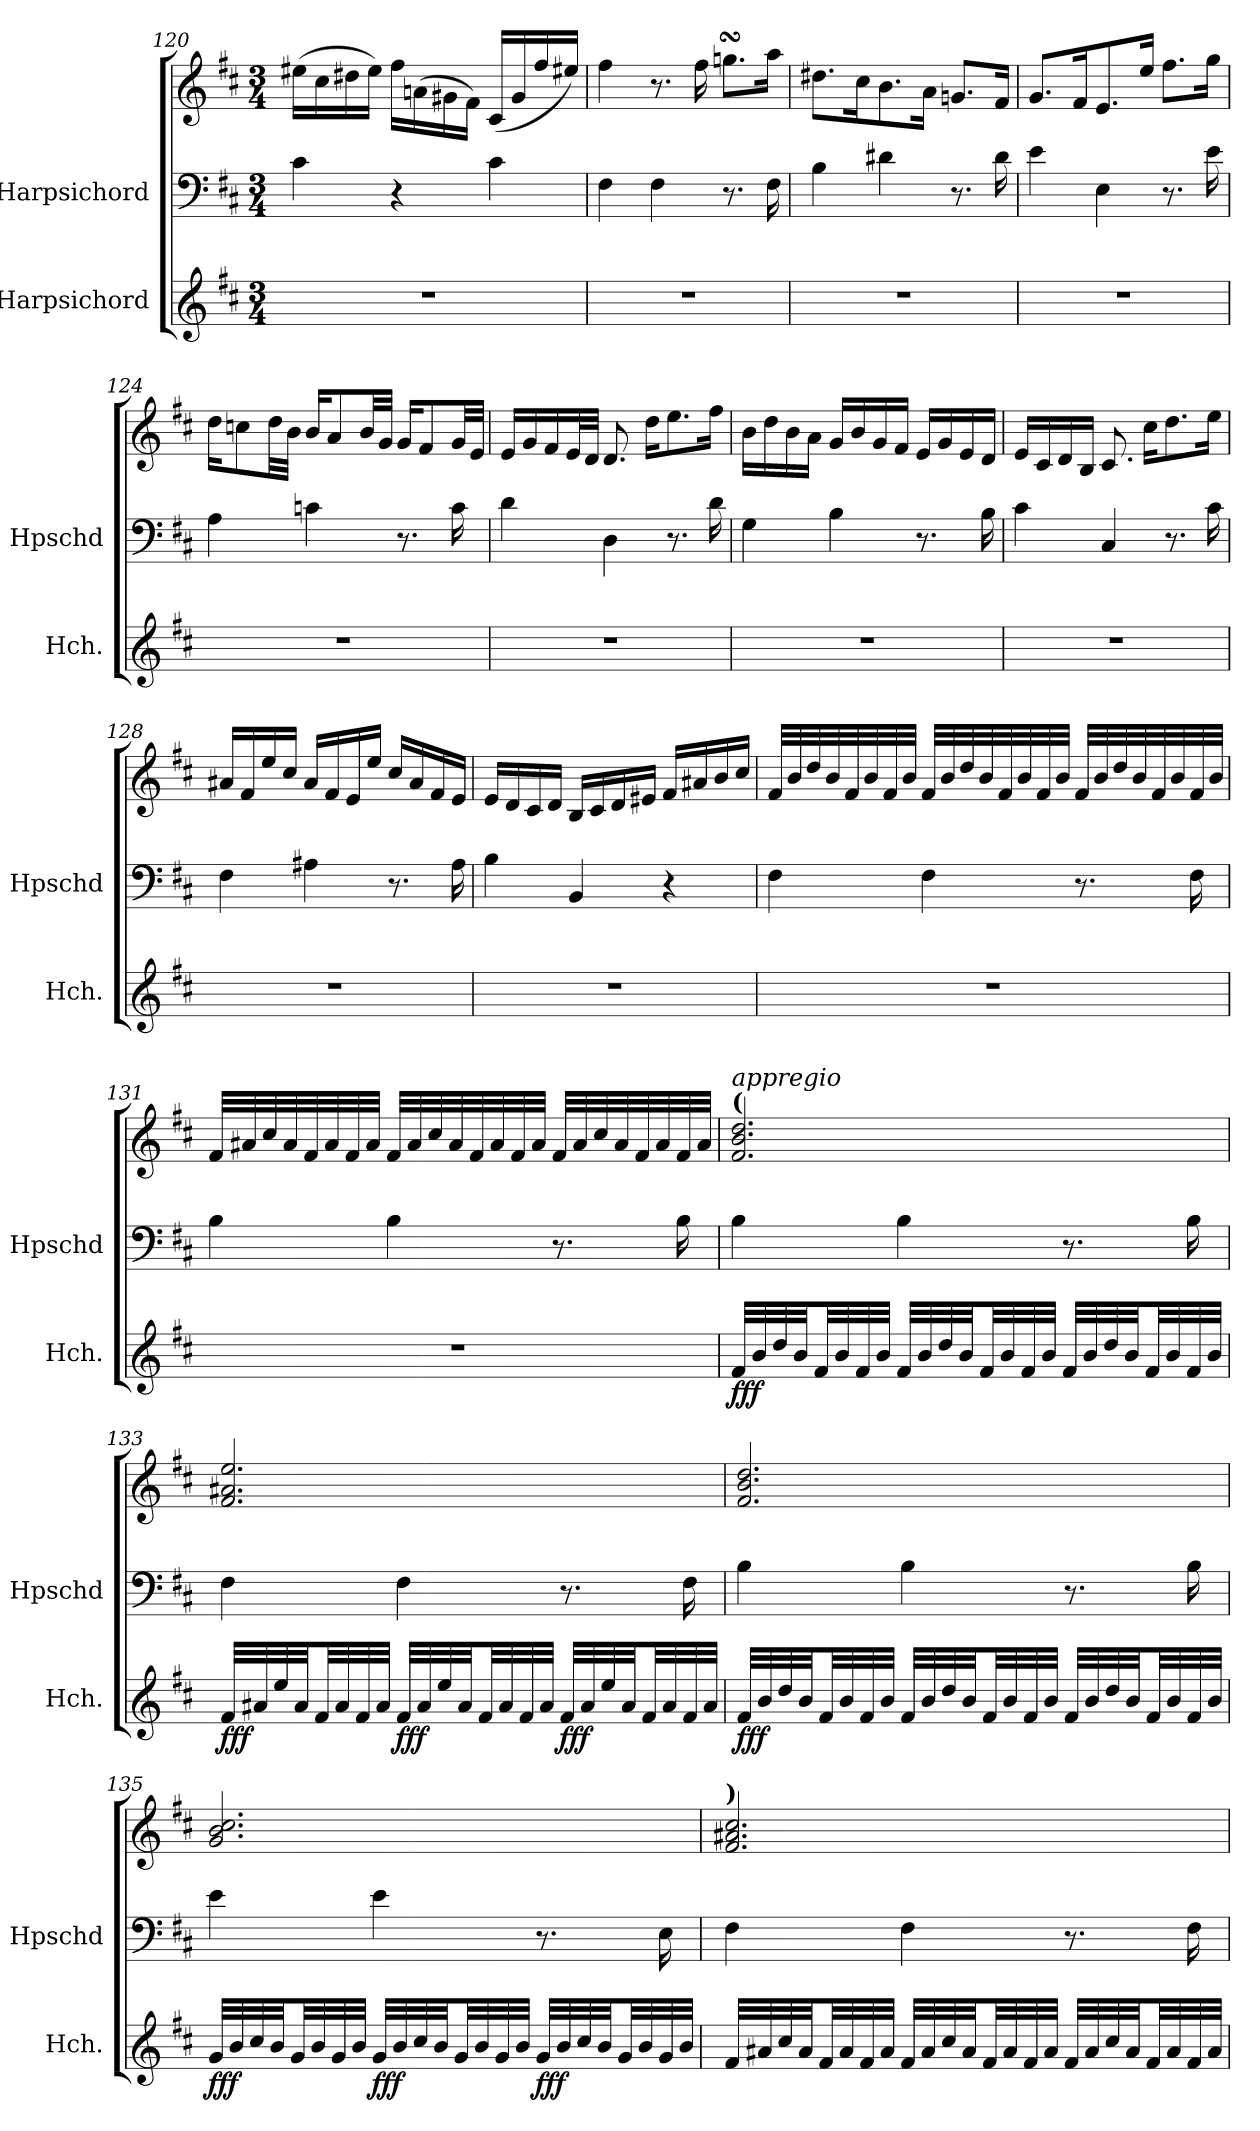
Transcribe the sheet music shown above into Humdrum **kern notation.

**kern	**dynam	**kern	**kern
*part2	*part2	*part1	*part1
*staff3	*staff3	*staff2	*staff1
*I"Harpsichord	*	*I"Harpsichord	*
*I'Hch.	*	*I'Hpschd	*
*clefG2	*	*clefF4	*clefG2
*k[f#c#]	*	*k[f#c#]	*k[f#c#]
*M3/4	*	*M3/4	*M3/4
=120	=120	=120	=120
2.r	.	4c#\	(16ee#X\LL
.	.	.	16cc#\
.	.	.	16dd#X\
.	.	.	16ee#\JJ)
.	.	4r	16ff#\LL
.	.	.	(16an\
.	.	.	16g#X\
.	.	.	16f#\JJ)
.	.	4c#\	(16c#/LL
.	.	.	16g#/
.	.	.	16ff#/
.	.	.	16ee#X/JJ)
!!LO:PB:g=z
=121	=121	=121	=121
2.r	.	4F#\	4ff#\
.	.	4F#\	8.r
.	.	.	16ff#\
.	.	8.r	8.ggnsSSs\L
.	.	16F#\	16aa\Jk
=122	=122	=122	=122
2.r	.	4B\	8.dd#X\L
.	.	.	16cc#\K
.	.	4d#X\	8.b\
.	.	.	16a\Jk
.	.	8.r	8.gn/L
.	.	16d#\	16f#/Jk
=123	=123	=123	=123
2.r	.	4e\	8.g/L
.	.	.	16f#/K
.	.	4E\	8.e/
.	.	.	16ee/Jk
.	.	8.r	8.ff#\L
.	.	16e\	16gg\Jk
=124	=124	=124	=124
2.r	.	4A\	16dd\KL
.	.	.	8ccn\
.	.	.	32dd\LL
.	.	.	32b\JJJ
.	.	4cn\	16b/KL
.	.	.	8a/
.	.	.	32b/LL
.	.	.	32g/JJJ
.	.	8.r	16g/KL
.	.	.	8f#/
.	.	16c\	32g/LL
.	.	.	32e/JJJ
=125	=125	=125	=125
2.r	.	4d\	16e/LL
.	.	.	16g/
.	.	.	16f#/
.	.	.	32e/L
.	.	.	32d/JJJ
.	.	4D\	8.d/
.	.	.	16dd\KL
.	.	8.r	8.ee\
.	.	16d\	16ff#\Jk
!!LO:PB:g=z
=126	=126	=126	=126
2.r	.	4G\	16b\LL
.	.	.	16dd\
.	.	.	16b\
.	.	.	16a\JJ
.	.	4B\	16g/LL
.	.	.	16b/
.	.	.	16g/
.	.	.	16f#/JJ
.	.	8.r	16e/LL
.	.	.	16g/
.	.	.	16e/
.	.	16B\	16d/JJ
=127	=127	=127	=127
2.r	.	4c#\	16e/LL
.	.	.	16c#/
.	.	.	16d/
.	.	.	16B/JJ
.	.	4C#/	8.c#/
.	.	.	16cc#\KL
.	.	8.r	8.dd\
.	.	16c#\	16ee\Jk
=128	=128	=128	=128
2.r	.	4F#\	16a#X/LL
.	.	.	16f#/
.	.	.	16ee/
.	.	.	16cc#/JJ
.	.	4A#X\	16a#/LL
.	.	.	16f#/
.	.	.	16e/
.	.	.	16ee/JJ
.	.	8.r	16cc#/LL
.	.	.	16a#/
.	.	.	16f#/
.	.	16A#\	16e/JJ
=129	=129	=129	=129
2.r	.	4B\	16e/LL
.	.	.	16d/
.	.	.	16c#/
.	.	.	16d/JJ
.	.	4BB/	16B/LL
.	.	.	16c#/
.	.	.	16d/
.	.	.	16e#X/JJ
.	.	4r	16f#/LL
.	.	.	16a#X/
.	.	.	16b/
.	.	.	16cc#/JJ
!!LO:PB:g=z
=130	=130	=130	=130
2.r	.	4F#\	32f#/LLL
.	.	.	32b/
.	.	.	32dd/
.	.	.	32b/
.	.	.	32f#/
.	.	.	32b/
.	.	.	32f#/
.	.	.	32b/JJJ
.	.	4F#\	32f#/LLL
.	.	.	32b/
.	.	.	32dd/
.	.	.	32b/
.	.	.	32f#/
.	.	.	32b/
.	.	.	32f#/
.	.	.	32b/JJJ
.	.	8.r	32f#/LLL
.	.	.	32b/
.	.	.	32dd/
.	.	.	32b/
.	.	.	32f#/
.	.	.	32b/
.	.	16F#\	32f#/
.	.	.	32b/JJJ
=131	=131	=131	=131
2.r	.	4B\	32f#/LLL
.	.	.	32a#X/
.	.	.	32cc#/
.	.	.	32a#/
.	.	.	32f#/
.	.	.	32a#/
.	.	.	32f#/
.	.	.	32a#/JJJ
.	.	4B\	32f#/LLL
.	.	.	32a#/
.	.	.	32cc#/
.	.	.	32a#/
.	.	.	32f#/
.	.	.	32a#/
.	.	.	32f#/
.	.	.	32a#/JJJ
.	.	8.r	32f#/LLL
.	.	.	32a#/
.	.	.	32cc#/
.	.	.	32a#/
.	.	.	32f#/
.	.	.	32a#/
.	.	16B\	32f#/
.	.	.	32a#/JJJ
!!LO:PB:g=z
=132	=132	=132	=132
!	!	!	!LO:TX:a:B:t=(
!	!	!	!LO:TX:a:i:t=appregio
!	!LO:DY:b	!	!
32f#/LLL	fff	4B\	2.f#/ 2.b/ 2.dd/
32b/	.	.	.
32dd/	.	.	.
32b/JJ	.	.	.
32f#/LL	.	.	.
32b/	.	.	.
32f#/	.	.	.
32b/JJJ	.	.	.
32f#/LLL	.	4B\	.
32b/	.	.	.
32dd/	.	.	.
32b/JJ	.	.	.
32f#/LL	.	.	.
32b/	.	.	.
32f#/	.	.	.
32b/JJJ	.	.	.
32f#/LLL	.	8.r	.
32b/	.	.	.
32dd/	.	.	.
32b/JJ	.	.	.
32f#/LL	.	.	.
32b/	.	.	.
32f#/	.	16B\	.
32b/JJJ	.	.	.
=133	=133	=133	=133
!	!LO:DY:b	!	!
32f#/LLL	fff	4F#\	2.f#/ 2.a#X/ 2.ee/
32a#X/	.	.	.
32ee/	.	.	.
32a#/JJ	.	.	.
32f#/LL	.	.	.
32a#/	.	.	.
32f#/	.	.	.
32a#/JJJ	.	.	.
!	!LO:DY:b	!	!
32f#/LLL	fff	4F#\	.
32a#/	.	.	.
32ee/	.	.	.
32a#/JJ	.	.	.
32f#/LL	.	.	.
32a#/	.	.	.
32f#/	.	.	.
32a#/JJJ	.	.	.
!	!LO:DY:b	!	!
32f#/LLL	fff	8.r	.
32a#/	.	.	.
32ee/	.	.	.
32a#/JJ	.	.	.
32f#/LL	.	.	.
32a#/	.	.	.
32f#/	.	16F#\	.
32a#/JJJ	.	.	.
=134	=134	=134	=134
!	!LO:DY:b	!	!
32f#/LLL	fff	4B\	2.f#/ 2.b/ 2.dd/
32b/	.	.	.
32dd/	.	.	.
32b/JJ	.	.	.
32f#/LL	.	.	.
32b/	.	.	.
32f#/	.	.	.
32b/JJJ	.	.	.
32f#/LLL	.	4B\	.
32b/	.	.	.
32dd/	.	.	.
32b/JJ	.	.	.
32f#/LL	.	.	.
32b/	.	.	.
32f#/	.	.	.
32b/JJJ	.	.	.
32f#/LLL	.	8.r	.
32b/	.	.	.
32dd/	.	.	.
32b/JJ	.	.	.
32f#/LL	.	.	.
32b/	.	.	.
32f#/	.	16B\	.
32b/JJJ	.	.	.
=135	=135	=135	=135
!	!LO:DY:b	!	!
32g/LLL	fff	4e\	2.g/ 2.b/ 2.cc#/
32b/	.	.	.
32cc#/	.	.	.
32b/JJ	.	.	.
32g/LL	.	.	.
32b/	.	.	.
32g/	.	.	.
32b/JJJ	.	.	.
!	!LO:DY:b	!	!
32g/LLL	fff	4e\	.
32b/	.	.	.
32cc#/	.	.	.
32b/JJ	.	.	.
32g/LL	.	.	.
32b/	.	.	.
32g/	.	.	.
32b/JJJ	.	.	.
!	!LO:DY:b	!	!
32g/LLL	fff	8.r	.
32b/	.	.	.
32cc#/	.	.	.
32b/JJ	.	.	.
32g/LL	.	.	.
32b/	.	.	.
32g/	.	16E\	.
32b/JJJ	.	.	.
=136	=136	=136	=136
!	!	!	!LO:TX:a:B:t=)
32f#/LLL	.	4F#\	2.f#/ 2.a#X/ 2.cc#/
32a#X/	.	.	.
32cc#/	.	.	.
32a#/JJ	.	.	.
32f#/LL	.	.	.
32a#/	.	.	.
32f#/	.	.	.
32a#/JJJ	.	.	.
32f#/LLL	.	4F#\	.
32a#/	.	.	.
32cc#/	.	.	.
32a#/JJ	.	.	.
32f#/LL	.	.	.
32a#/	.	.	.
32f#/	.	.	.
32a#/JJJ	.	.	.
32f#/LLL	.	8.r	.
32a#/	.	.	.
32cc#/	.	.	.
32a#/JJ	.	.	.
32f#/LL	.	.	.
32a#/	.	.	.
32f#/	.	16F#\	.
32a#/JJJ	.	.	.
=	=	=	=
*-	*-	*-	*-
